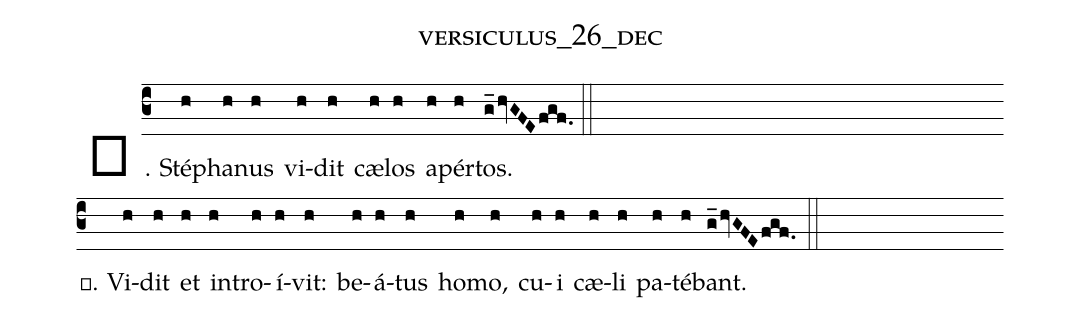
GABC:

name:versiculus_26_dec;
%%
(c3) ℣. Sté(h)pha(h)nus(h) vi(h)dit(h) cæ(h)los(h) a(h)pér(h)tos.(g_hvGFEfgf.) (::) (Z-)
℟. Vi(h)dit(h) et(h) in(h)tro(h)í(h)vit:(h) be(h)á(h)tus(h) ho(h)mo,(h) cu(h)i(h) cæ(h)li(h) pa(h)té(h)bant.(g_hvGFEfgf.)  (::)
